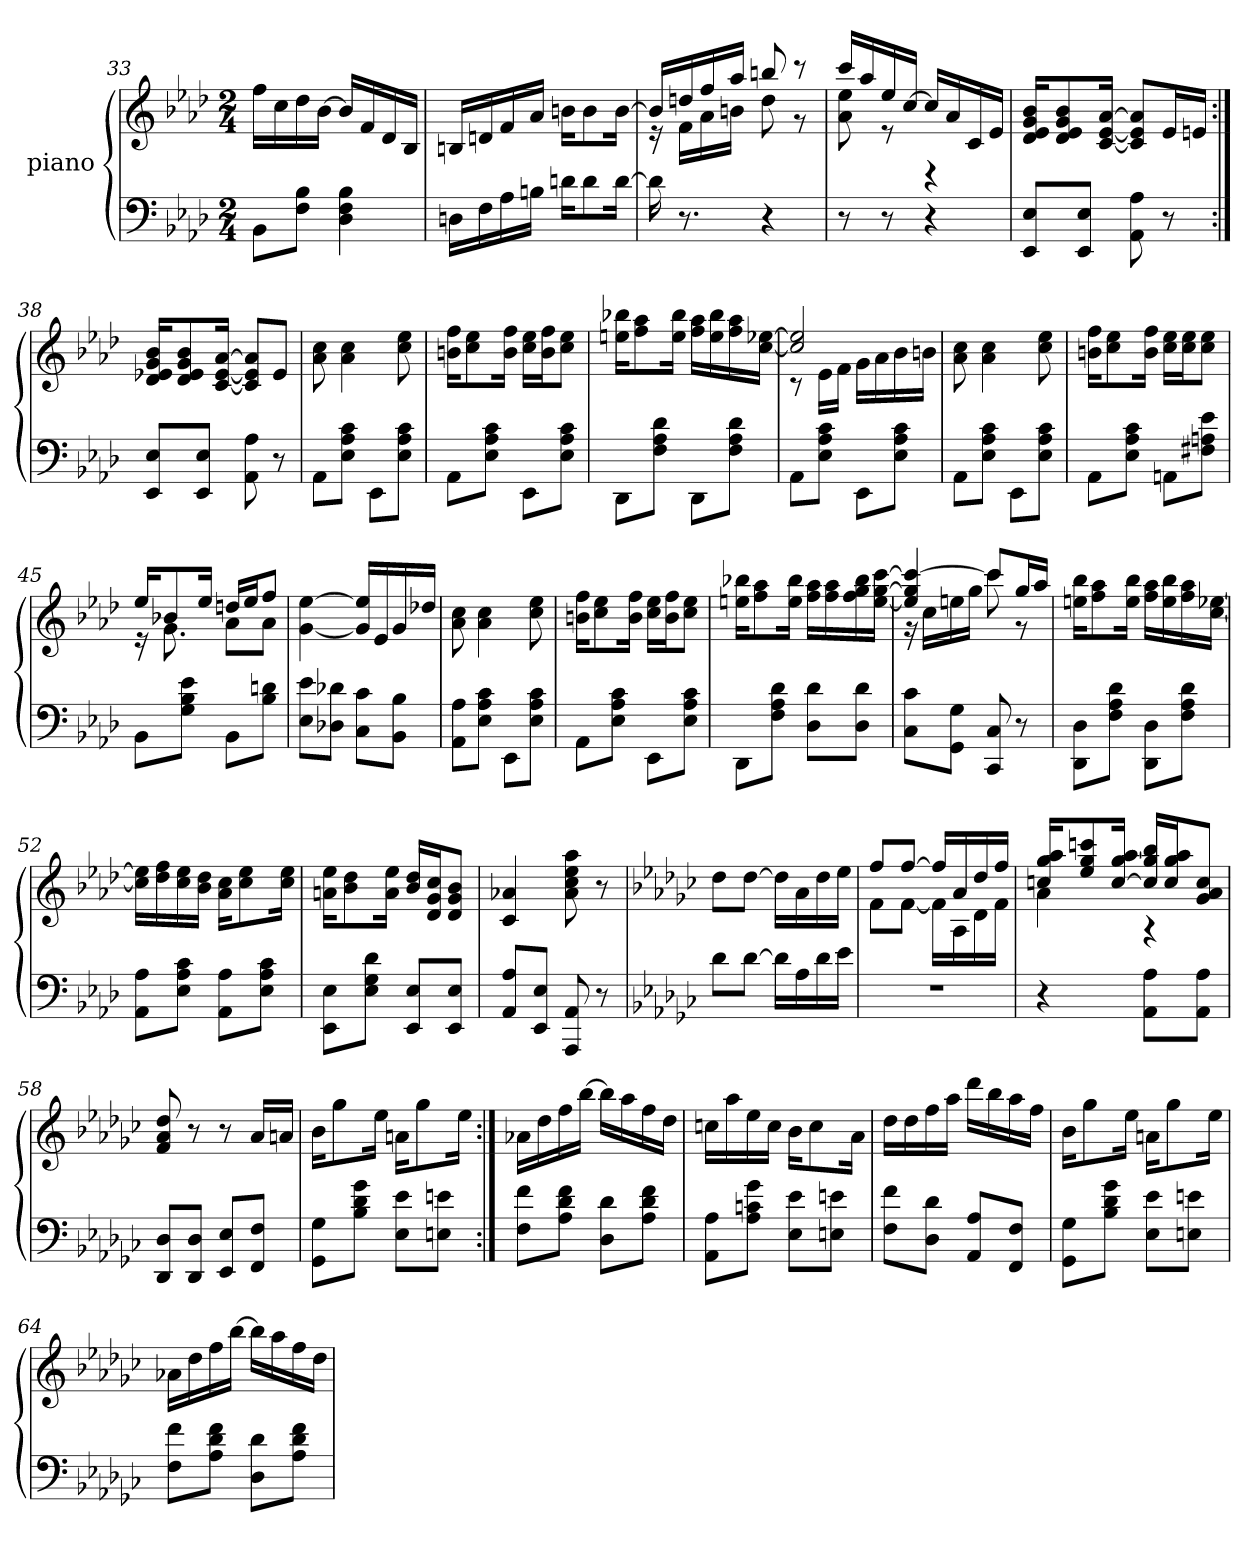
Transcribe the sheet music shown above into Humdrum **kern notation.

**kern	**kern
*part2	*part1
*staff2	*staff1
*I"piano	*I"piano
*clefF4	*clefG2
*k[b-e-a-d-]	*k[b-e-a-d-]
*M2/4	*M2/4
=33	=33
8BB-L	16ffLL
.	16cc
8B- 8FJ	16dd-
.	[16b-JJ
4B- 4F 4D-	16b-LL]
.	16f
.	16d-
.	16B-JJ
=34	=34
16DnLL	16BnLL
16F	16dn
16A-	16f
16BnJJ	16a-JJ
16dnKL	16bnKL
8d	8b
[16dJk	[16bJk
=35	=35
*	*^
16dn]	16bnLL]	16r
8.r	16ddn	16fLL
.	16ff	16a-
.	16aa-JJ	16bnJJ
4r	8bbn	8dd
.	8r	8r
=36	=36	=36
8r	16cccLL	8ee- 8a-
.	16aa-	.
8r	16ee-	8r
.	[16ccJJ	.
4r	16ccLL]	4r
.	16a-	.
.	16c	.
.	16e-JJ	.
*	*v	*v
=37	=37
8E- 8EE-L	16b- 16g 16e- 16d-KL
.	8b- 8g 8e- 8d-
8E- 8EE-J	.
.	[16a- [16e- [16cJk
8A- 8AA-	8a-] 8e-] 8c]L
8r	16e-L
.	16enJJ
=38:|!	=38:|!
8E- 8EE-L	16b- 16g 16e-X 16d-KL
.	8b- 8g 8e- 8d-
8E- 8EE-J	.
.	[16a- [16e- [16cJk
8A- 8AA-	8a-] 8e-] 8c]L
8r	8e-J
=39	=39
8AA-L	8cc 8a-
8c 8A- 8E-J	4cc 4a-
8EE-L	.
8c 8A- 8E-J	8ee- 8cc
=40	=40
8AA-L	16ff 16bnKL
.	8ee- 8cc
8c 8A- 8E-J	.
.	16ff 16bJk
8EE-L	16ee- 16ccLL
.	16ff 16bJ
8c 8A- 8E-J	8ee- 8ccJ
=41	=41
8DD-L	16bb-X 16eenKL
.	8aa- 8ff
8d- 8A- 8FJ	.
.	16bb- 16eeJk
8DD-L	16aa- 16ffLL
.	16bb- 16ee
8d- 8A- 8FJ	16aa- 16ff
.	[16ee-X [16ccJJ
=42	=42
*	*^
8AA-L	2ee-] 2cc]	8r
8c 8A- 8E-J	.	16e-LL
.	.	16fJJ
8EE-L	.	16gLL
.	.	16a-
8c 8A- 8E-J	.	16b-
.	.	16bnJJ
*	*v	*v
=43	=43
8AA-L	8cc 8a-
8c 8A- 8E-J	4cc 4a-
8EE-L	.
8c 8A- 8E-J	8ee- 8cc
=44	=44
8AA-L	16ff 16bnKL
.	8ee- 8cc
8c 8A- 8E-J	.
.	16ff 16bJk
8AAnL	16ee- 16ccLL
.	16ee- 16ccJ
8e- 8An 8F#XJ	8ee- 8ccJ
=45	=45
*	*^
8BB-L	16ee-KL	16r
.	8b-X	8.g
8e- 8B- 8GJ	.	.
.	16ee-Jk	.
8BB-L	16ddnLL	8a-L
.	16ee-J	.
8dn 8B-J	8ffJ	8a-J
*	*v	*v
=46	=46
8e- 8E-L	[4ee- [4g
8d-X 8D-XJ	.
8c 8CL	16ee-] 16g]LL
.	16e-
8B- 8BB-J	16g
.	16dd-XJJ
=47	=47
8A- 8AA-L	8cc 8a-
8c 8A- 8E-J	4cc 4a-
8EE-L	.
8c 8A- 8E-J	8ee- 8cc
=48	=48
8AA-L	16ff 16bnKL
.	8ee- 8cc
8c 8A- 8E-J	.
.	16ff 16bJk
8EE-L	16ee- 16ccLL
.	16ff 16bJ
8c 8A- 8E-J	8ee- 8ccJ
=49	=49
8DD-L	16bb-X 16eenKL
.	8aa- 8ff
8d- 8A- 8FJ	.
.	16bb- 16eeJk
8d- 8D-L	16aa- 16ffLL
.	16aa- 16ff
8d- 8D-J	16bb- 16gg 16ff
.	[16ccc [16gg [16eeJJ
=50	=50
*	*^
8c 8CL	4ccc_ 4gg] 4een]	16r
.	.	16ccLL
8G 8GGJ	.	16een
.	.	16ggJJ
8C 8CC	8cccL	8ccc]
8r	16ggL	8r
.	16aa-JJ	.
*	*v	*v
=51	=51
8D- 8DD-L	16bb- 16eenKL
.	8aa- 8ff
8d- 8A- 8FJ	.
.	16bb- 16eeJk
8D- 8DD-L	16aa- 16ffLL
.	16bb- 16ee
8d- 8A- 8FJ	16aa- 16ff
.	[16ee-X [16ccJJ
=52	=52
8A- 8AA-L	16ee-] 16cc]LL
.	16ff 16dd-
8c 8A- 8E-J	16ee- 16cc
.	16dd- 16b-JJ
8A- 8AA-L	16cc 16a-KL
.	8ee- 8cc
8c 8A- 8E-J	.
.	16ee- 16ccJk
=53	=53
8E- 8EE-L	16ee- 16anKL
.	8dd- 8b-
8d- 8G 8E-J	.
.	16ee- 16aJk
8E- 8EE-L	16dd- 16b-LL
.	16cc 16g 16d-J
8E- 8EE-J	8b- 8g 8d-J
=54	=54
8A- 8AA-L	4a-X 4c
8E- 8EE-J	.
8AA- 8AAA-	8aa- 8ee- 8cc 8a-
8r	8r
=55	=55
*k[b-e-a-d-g-c-]	*k[b-e-a-d-g-c-]
8d-L	8dd-L
[8d-J	[8dd-J
16d-LL]	16dd-LL]
16A-	16a-
16d-	16dd-
16e-JJ	16ee-JJ
=56	=56
*	*^
2r	8ffL	8fL
.	[8ffJ	[8fJ
.	16ffLL]	16fLL]
.	16a-	16A-
.	16dd-	16d-
.	16ffJJ	16fJJ
=57	=57	=57
4r	16aa- 16gg- 16ccnKL	4a-
.	8ccc 8gg- 8ee-	.
.	16aa- [16gg- [16ccJk	.
8A- 8AA-L	16bb- 16gg-] 16cc]LL	4r
.	16aa- 16gg- 16ccJ	.
8A- 8AA-J	8cc 8a- 8g-J	.
*	*v	*v
=58	=58
8D- 8DD-L	8dd- 8a- 8f
8D- 8DD-J	8r
8E- 8EE-L	8r
8F 8FFJ	16a-LL
.	16anJJ
=59	=59
8G- 8GG-L	16b-KL
.	8gg-
8g- 8d- 8B-J	.
.	16ee-Jk
8e- 8E-L	16anKL
.	8gg-
8en 8EnJ	.
.	16ee-Jk
=60:|!	=60:|!
8f 8FL	16a-XLL
.	16dd-
8f 8d- 8A-J	16ff
.	[16bb-JJ
8d- 8D-L	16bb-LL]
.	16aa-
8f 8d- 8A-J	16ff
.	16dd-JJ
=61	=61
8A- 8AA-L	16ccnLL
.	16aa-
8g- 8cn 8A-J	16ee-
.	16ccJJ
8e- 8E-L	16b-KL
.	8cc
8en 8EnJ	.
.	16a-Jk
=62	=62
8f 8FL	16dd-LL
.	16dd-
8d- 8D-J	16ff
.	16aa-JJ
8A- 8AA-L	16ddd-LL
.	16bb-
8F 8FFJ	16aa-
.	16ffJJ
=63	=63
8G- 8GG-L	16b-KL
.	8gg-
8g- 8d- 8B-J	.
.	16ee-Jk
8e- 8E-L	16anKL
.	8gg-
8en 8EnJ	.
.	16ee-Jk
=64	=64
8f 8FL	16a-XLL
.	16dd-
8f 8d- 8A-J	16ff
.	[16bb-JJ
8d- 8D-L	16bb-LL]
.	16aa-
8f 8d- 8A-J	16ff
.	16dd-JJ
=	=
*-	*-
